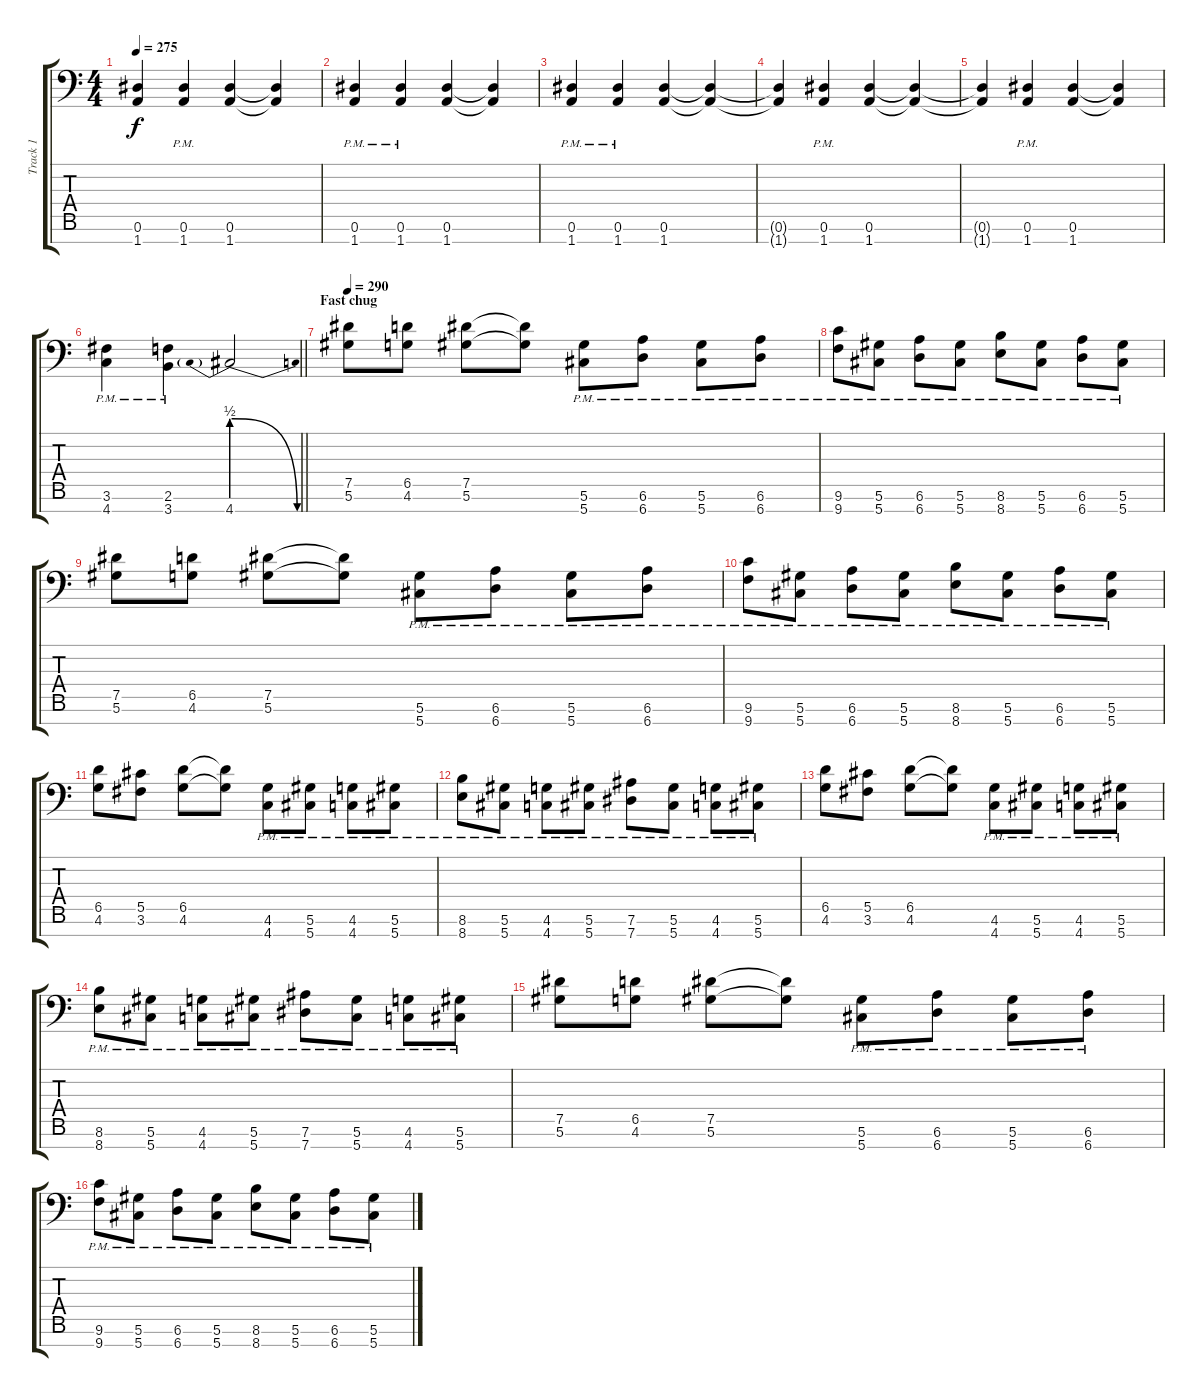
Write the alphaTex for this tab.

\track ("Track 1" "Track 1") {instrument distortionguitar}
\staff {score tabs}
\tuning (Eb4 Bb3 Gb3 Db3 Ab2 Eb2 Ab1) {hide}
\ts (4 4)
\tempo 275
\clef f4
\ks c
(0.6{t} 1.7{t}).4{dy f} (0.6{pm} 1.7{pm}).4 (0.6 1.7).4 (0.6{t} 1.7{t}).4 |
(0.6{pm} 1.7{pm}).4 (0.6{pm} 1.7{pm}).4 (0.6 1.7).4 (0.6{t} 1.7{t}).4 |
(0.6{pm} 1.7{pm}).4 (0.6{pm} 1.7{pm}).4 (0.6 1.7).4 (0.6{t} 1.7{t}).4 |
(0.6{t} 1.7{t}).4 (0.6{pm} 1.7{pm}).4 (0.6 1.7).4 (0.6{t} 1.7{t}).4 |
(0.6{t} 1.7{t}).4 (0.6{pm} 1.7{pm}).4 (0.6 1.7).4 (0.6{t} 1.7{t}).4 |
\barLineRight lightlight
(3.6{pm} 4.7{pm}).4 (2.6{pm} 3.7{pm}).4 4.7{be (prebendrelease 0 2 60 0)}.2 |
\section ("" "Fast chug")
\tempo 290
(7.5 5.6).8 (6.5 4.6).8 (7.5 5.6).8 (7.5{t} 5.6{t}).8 (5.6{pm} 5.7{pm}).8 (6.6{pm} 6.7{pm}).8 (5.6{pm} 5.7{pm}).8 (6.6{pm} 6.7{pm}).8 |
(9.6{pm} 9.7{pm}).8 (5.6{pm} 5.7{pm}).8 (6.6{pm} 6.7{pm}).8 (5.6{pm} 5.7{pm}).8 (8.6{pm} 8.7{pm}).8 (5.6{pm} 5.7{pm}).8 (6.6{pm} 6.7{pm}).8 (5.6{pm} 5.7{pm}).8 |
(7.5 5.6).8 (6.5 4.6).8 (7.5 5.6).8 (7.5{t} 5.6{t}).8 (5.6{pm} 5.7{pm}).8 (6.6{pm} 6.7{pm}).8 (5.6{pm} 5.7{pm}).8 (6.6{pm} 6.7{pm}).8 |
(9.6{pm} 9.7{pm}).8 (5.6{pm} 5.7{pm}).8 (6.6{pm} 6.7{pm}).8 (5.6{pm} 5.7{pm}).8 (8.6{pm} 8.7{pm}).8 (5.6{pm} 5.7{pm}).8 (6.6{pm} 6.7{pm}).8 (5.6{pm} 5.7{pm}).8 |
(6.5 4.6).8 (5.5 3.6).8 (6.5 4.6).8 (6.5{t} 4.6{t}).8 (4.6{pm} 4.7{pm}).8 (5.6{pm} 5.7{pm}).8 (4.6{pm} 4.7{pm}).8 (5.6{pm} 5.7{pm}).8 |
(8.6{pm} 8.7{pm}).8 (5.6{pm} 5.7{pm}).8 (4.6{pm} 4.7{pm}).8 (5.6{pm} 5.7{pm}).8 (7.6{pm} 7.7{pm}).8 (5.6{pm} 5.7{pm}).8 (4.6{pm} 4.7{pm}).8 (5.6{pm} 5.7{pm}).8 |
(6.5 4.6).8 (5.5 3.6).8 (6.5 4.6).8 (6.5{t} 4.6{t}).8 (4.6{pm} 4.7{pm}).8 (5.6{pm} 5.7{pm}).8 (4.6{pm} 4.7{pm}).8 (5.6{pm} 5.7{pm}).8 |
(8.6{pm} 8.7{pm}).8 (5.6{pm} 5.7{pm}).8 (4.6{pm} 4.7{pm}).8 (5.6{pm} 5.7{pm}).8 (7.6{pm} 7.7{pm}).8 (5.6{pm} 5.7{pm}).8 (4.6{pm} 4.7{pm}).8 (5.6{pm} 5.7{pm}).8 |
(7.5 5.6).8 (6.5 4.6).8 (7.5 5.6).8 (7.5{t} 5.6{t}).8 (5.6{pm} 5.7{pm}).8 (6.6{pm} 6.7{pm}).8 (5.6{pm} 5.7{pm}).8 (6.6{pm} 6.7{pm}).8 |
(9.6{pm} 9.7{pm}).8 (5.6{pm} 5.7{pm}).8 (6.6{pm} 6.7{pm}).8 (5.6{pm} 5.7{pm}).8 (8.6{pm} 8.7{pm}).8 (5.6{pm} 5.7{pm}).8 (6.6{pm} 6.7{pm}).8 (5.6{pm} 5.7{pm}).8
